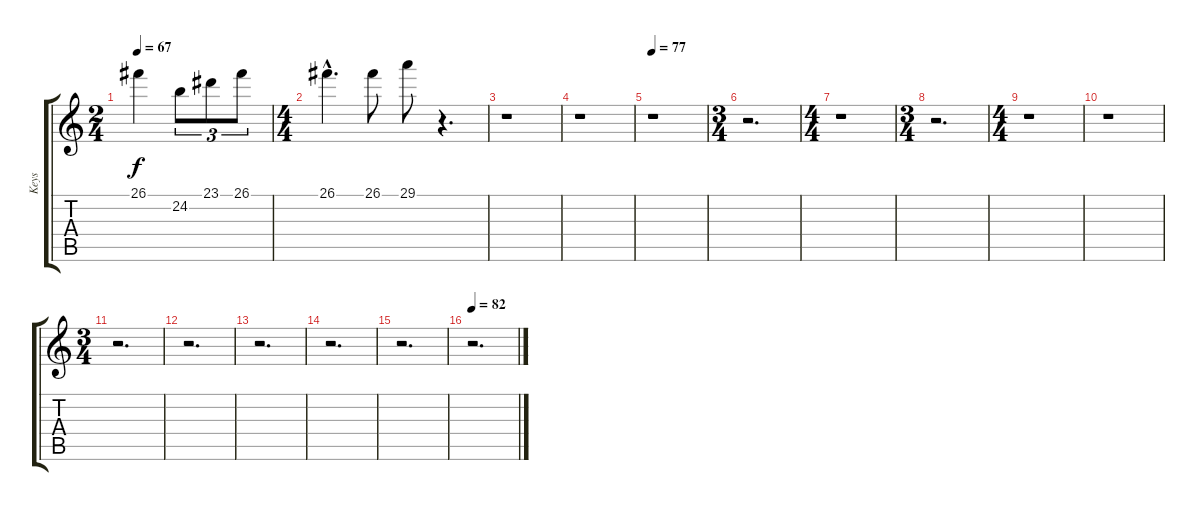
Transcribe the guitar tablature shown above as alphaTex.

\track ("Keys" "Keys") {instrument lead1square}
\staff {score tabs}
\tuning (E4 B3 G3 D3 A2 E2) {hide}
\ts (2 4)
\tempo 67
\clef g2
\ks c
26.1.4{dy f} 24.2.8{tu (3 2)} 23.1.8{tu (3 2)} 26.1.8{tu (3 2)} |
\ts (4 4)
26.1{hac}.4{d} 26.1.8 29.1.8 r.4{d} |
r.1 |
r.1 |
\tempo 77
r.1 |
\ts (3 4)
r.2{d} |
\ts (4 4)
r.1 |
\ts (3 4)
r.2{d} |
\ts (4 4)
r.1 |
r.1 |
\ts (3 4)
r.2{d} |
r.2{d} |
r.2{d} |
r.2{d} |
r.2{d} |
\tempo 82
r.2{d}
